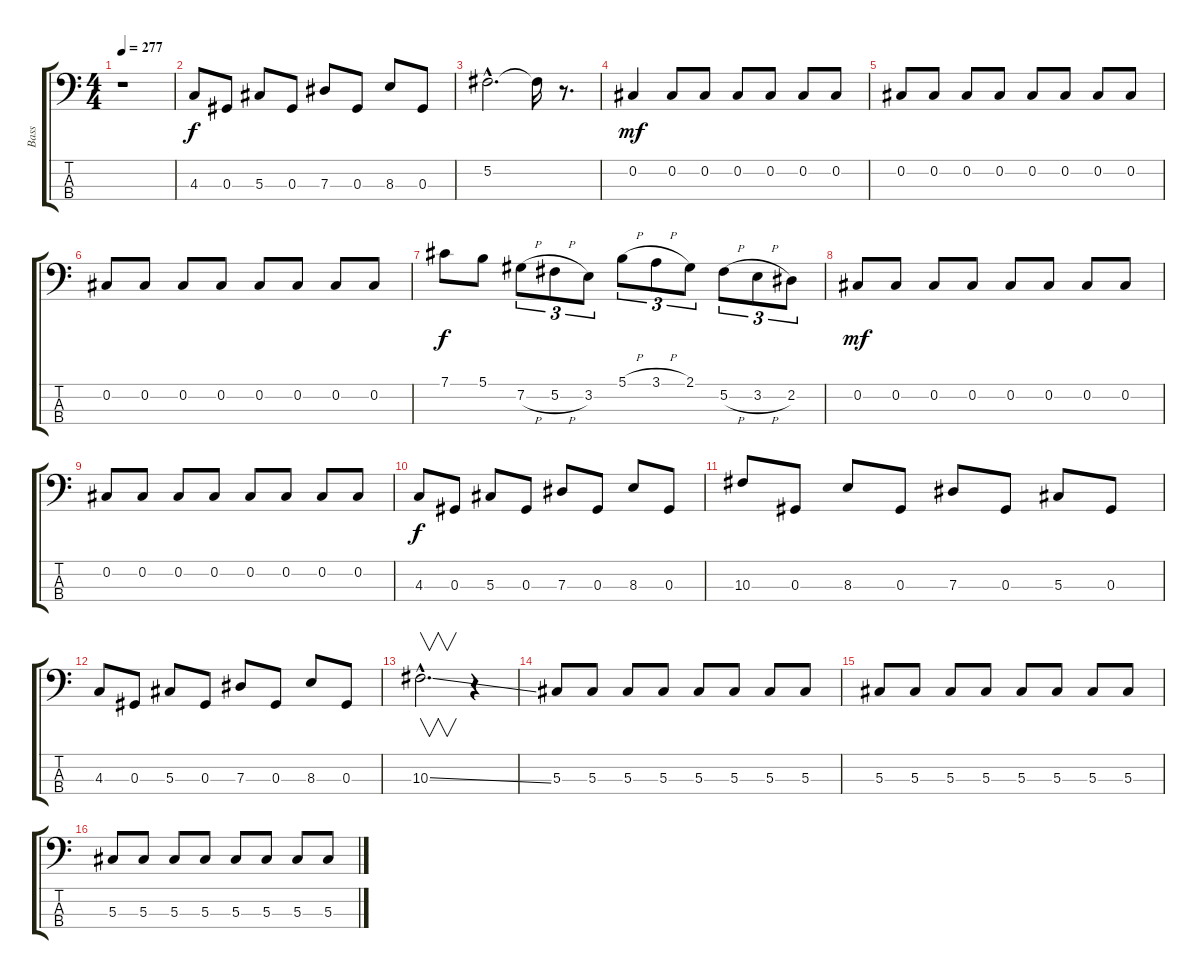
\track ("Bass" "Bass") {instrument electricbassfinger}
\staff {score tabs}
\tuning (Gb2 Db2 Ab1 Eb1) {hide}
\ts (4 4)
\tempo 277
\clef f4
\ks c
r.1{dy mf} |
4.3.8{dy f} 0.3.8 5.3.8 0.3.8 7.3.8 0.3.8 8.3.8 0.3.8 |
5.2{hac}.2{d} 5.2{t}.16 r.8{d} |
0.2.4{dy mf} 0.2.8 0.2.8 0.2.8 0.2.8 0.2.8 0.2.8 |
0.2.8 0.2.8 0.2.8 0.2.8 0.2.8 0.2.8 0.2.8 0.2.8 |
0.2.8 0.2.8 0.2.8 0.2.8 0.2.8 0.2.8 0.2.8 0.2.8 |
7.1.8{dy f} 5.1.8 7.2{h}.8{tu (3 2)} 5.2{h}.8{tu (3 2)} 3.2.8{tu (3 2)} 5.1{h}.8{tu (3 2)} 3.1{h}.8{tu (3 2)} 2.1.8{tu (3 2)} 5.2{h}.8{tu (3 2)} 3.2{h}.8{tu (3 2)} 2.2.8{tu (3 2)} |
0.2.8{dy mf} 0.2.8 0.2.8 0.2.8 0.2.8 0.2.8 0.2.8 0.2.8 |
0.2.8 0.2.8 0.2.8 0.2.8 0.2.8 0.2.8 0.2.8 0.2.8 |
4.3.8{dy f} 0.3.8 5.3.8 0.3.8 7.3.8 0.3.8 8.3.8 0.3.8 |
10.3.8 0.3.8 8.3.8 0.3.8 7.3.8 0.3.8 5.3.8 0.3.8 |
4.3.8 0.3.8 5.3.8 0.3.8 7.3.8 0.3.8 8.3.8 0.3.8 |
10.3{ss hac}.2{v d} r.4 |
5.3.8 5.3.8 5.3.8 5.3.8 5.3.8 5.3.8 5.3.8 5.3.8 |
5.3.8 5.3.8 5.3.8 5.3.8 5.3.8 5.3.8 5.3.8 5.3.8 |
5.3.8 5.3.8 5.3.8 5.3.8 5.3.8 5.3.8 5.3.8 5.3.8
